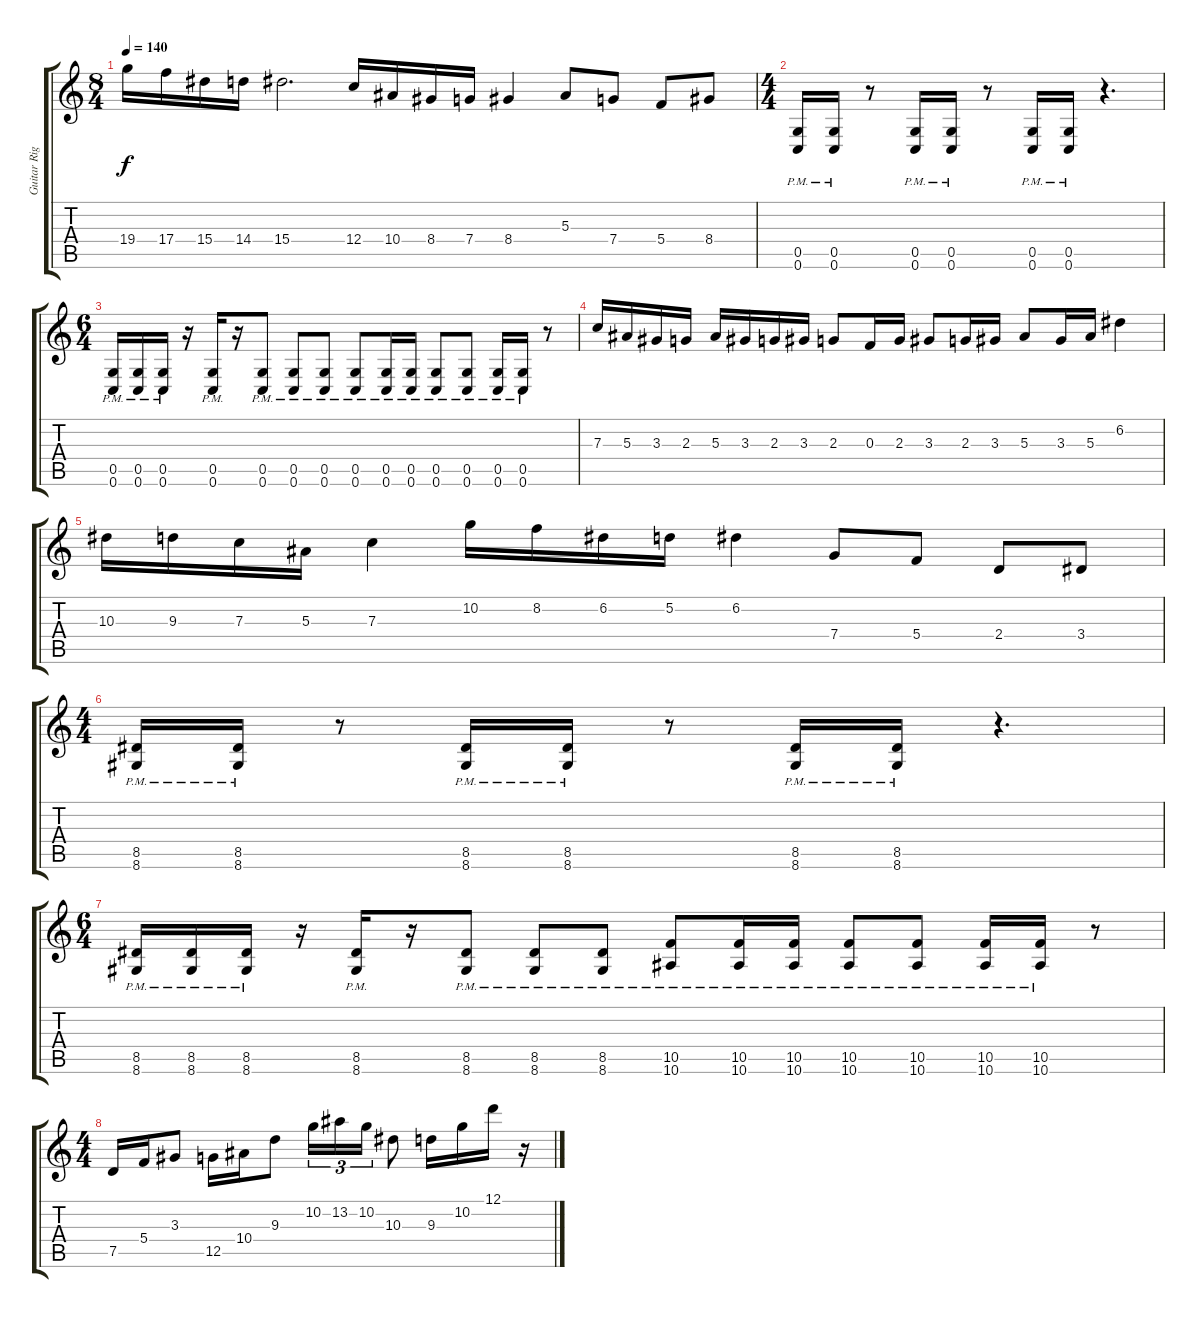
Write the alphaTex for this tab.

\track ("Guitar Right" "Guitar Rig") {instrument distortionguitar}
\staff {score tabs}
\tuning (D4 A3 F3 C3 G2 C2) {hide}
\ts (8 4)
\tempo 140
\clef g2
\ks c
19.4.16{dy f} 17.4.16 15.4.16 14.4.16 15.4.2{d} 12.4.16 10.4.16 8.4.16 7.4.16 8.4.4 5.3.8 7.4.8 5.4.8 8.4.8 |
\ts (4 4)
(0.5{pm} 0.6{pm}).16 (0.5{pm} 0.6{pm}).16 r.8 (0.5{pm} 0.6{pm}).16 (0.5{pm} 0.6{pm}).16 r.8 (0.5{pm} 0.6{pm}).16 (0.5{pm} 0.6{pm}).16 r.4{d} |
\ts (6 4)
(0.5{pm} 0.6{pm}).16 (0.5{pm} 0.6{pm}).16 (0.5{pm} 0.6{pm}).16 r.16 (0.5{pm} 0.6{pm}).16 r.16 (0.5{pm} 0.6{pm}).8 (0.5{pm} 0.6{pm}).8 (0.5{pm} 0.6{pm}).8 (0.5{pm} 0.6{pm}).8 (0.5{pm} 0.6{pm}).16 (0.5{pm} 0.6{pm}).16 (0.5{pm} 0.6{pm}).8 (0.5{pm} 0.6{pm}).8 (0.5{pm} 0.6{pm}).16 (0.5{pm} 0.6{pm}).16 r.8 |
7.3.16 5.3.16 3.3.16 2.3.16 5.3.16 3.3.16 2.3.16 3.3.16 2.3.8 0.3.16 2.3.16 3.3.8 2.3.16 3.3.16 5.3.8 3.3.16 5.3.16 6.2.4 |
10.3.16 9.3.16 7.3.16 5.3.16 7.3.4 10.2.16 8.2.16 6.2.16 5.2.16 6.2.4 7.4.8 5.4.8 2.4.8 3.4.8 |
\ts (4 4)
(8.5{pm} 8.6{pm}).16 (8.5{pm} 8.6{pm}).16 r.8 (8.5{pm} 8.6{pm}).16 (8.5{pm} 8.6{pm}).16 r.8 (8.5{pm} 8.6{pm}).16 (8.5{pm} 8.6{pm}).16 r.4{d} |
\ts (6 4)
(8.5{pm} 8.6{pm}).16 (8.5{pm} 8.6{pm}).16 (8.5{pm} 8.6{pm}).16 r.16 (8.5{pm} 8.6{pm}).16 r.16 (8.5{pm} 8.6{pm}).8 (8.5{pm} 8.6{pm}).8 (8.5{pm} 8.6{pm}).8 (10.5{pm} 10.6{pm}).8 (10.5{pm} 10.6{pm}).16 (10.5{pm} 10.6{pm}).16 (10.5{pm} 10.6{pm}).8 (10.5{pm} 10.6{pm}).8 (10.5{pm} 10.6{pm}).16 (10.5{pm} 10.6{pm}).16 r.8 |
\ts (4 4)
7.5.16 5.4.16 3.3.8 12.5.16 10.4.16 9.3.8 10.2.16{tu (3 2)} 13.2.16{tu (3 2)} 10.2.16{tu (3 2)} 10.3.8 9.3.16 10.2.16 12.1.16 r.16
